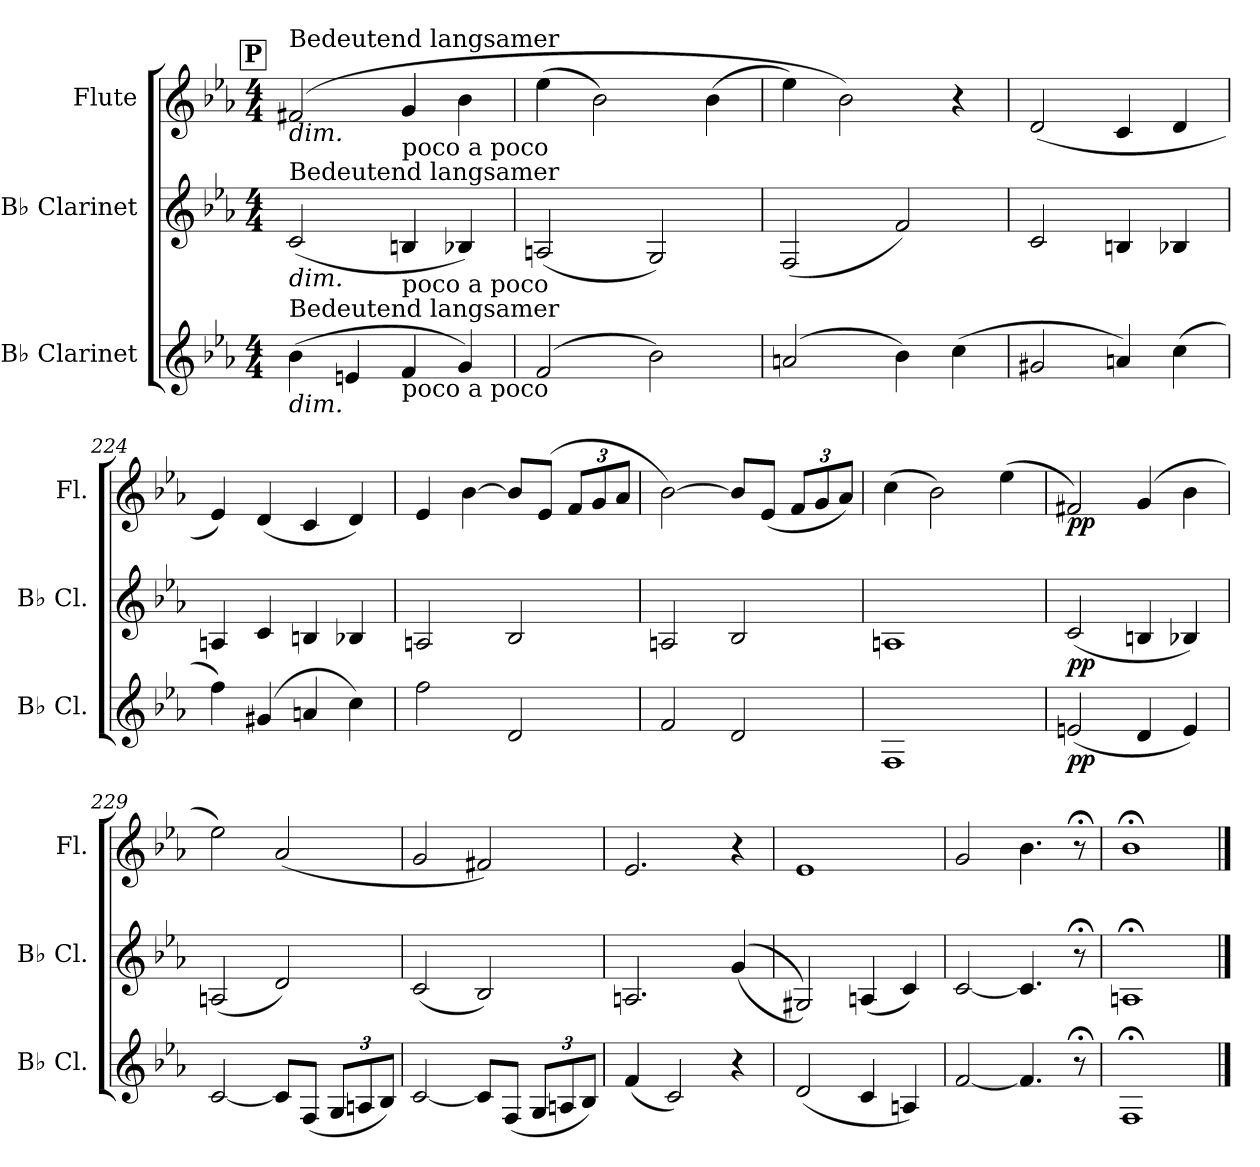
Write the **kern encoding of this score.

**kern	**dynam	**kern	**dynam	**kern	**dynam
*part3	*part3	*part2	*part2	*part1	*part1
*staff3	*staff3	*staff2	*staff2	*staff1	*staff1
*I"B♭ Clarinet	*	*I"B♭ Clarinet	*	*I"Flute	*
*I'B♭ Cl.	*	*I'B♭ Cl.	*	*I'Fl.	*
!!LO:LB:g=z
*clefG2	*	*clefG2	*	*clefG2	*
*ITrd1c2	*	*ITrd1c2	*	*	*
*k[b-e-a-d-g-]	*	*k[b-e-a-d-g-]	*	*k[b-e-a-]	*
*M4/4	*	*M4/4	*	*M4/4	*
!!LO:REH:place=s1:a:B:fs=14:t=P
=220	=220	=220	=220	=220	=220
!	!	!	!	!LO:TX:a:t=Bedeutend langsamer	!
!	!	!	!	!LO:TX:b:i:t=dim.	!
!	!	!LO:TX:a:t=Bedeutend langsamer	!	!	!
!	!	!LO:TX:b:i:t=dim.	!	!	!
!LO:TX:a:t=Bedeutend langsamer	!	!	!	!	!
!LO:TX:b:i:t=dim.	!	!	!	!	!
(>4a-\	.	(<2B-/	.	(>2f#X/	.
4dn/	.	.	.	.	.
!	!	!	!	!LO:TX:b:t=poco a poco	!
!	!	!LO:TX:b:t=poco a poco	!	!	!
!LO:TX:b:t=poco a poco	!	!	!	!	!
4e-/	.	4An/	.	4g/	.
4f/)	.	4A-X/)	.	4b-\	.
=221	=221	=221	=221	=221	=221
(>2e-/	.	(<2Gn/	.	(>4ee-\	.
.	.	.	.	2b-\)	.
2a-\)	.	2F/)	.	.	.
.	.	.	.	(>4b-\	.
=222	=222	=222	=222	=222	=222
(>2gn/	.	(<2E-/	.	4ee-\)	.
.	.	.	.	2b-\)	.
4a-\)	.	2e-/)	.	.	.
(>4b-\	.	.	.	4r	.
=223	=223	=223	=223	=223	=223
2f#X/	.	2B-/	.	(<2d/	.
4gn/)	.	4An/	.	4c/	.
(>4b-\	.	4A-X/	.	4d/	.
=224	=224	=224	=224	=224	=224
4ee-\)	.	4Gn/	.	4e-/)	.
(>4f#X/	.	4B-/	.	(<4d/	.
4gn/	.	4An/	.	4c/	.
4b-\)	.	4A-X/	.	4d/)	.
=225	=225	=225	=225	=225	=225
2ee-\	.	2Gn/	.	4e-/	.
.	.	.	.	[4b-\	.
2c/	.	2A-/	.	8b-/L]	.
.	.	.	.	(<8e-/J	.
*	*	*	*	*Xbrackettup	*
.	.	.	.	12f/L	.
.	.	.	.	12g/	.
.	.	.	.	12a-/J	.
!!LO:LB:g=z
=226	=226	=226	=226	=226	=226
2e-/	.	2Gn/	.	[2b-\)	.
2c/	.	2A-/	.	8b-/L]	.
.	.	.	.	(<8e-/J	.
.	.	.	.	12f/L	.
.	.	.	.	12g/	.
.	.	.	.	12a-/J)	.
=227	=227	=227	=227	=227	=227
1E-	.	1Gn	.	(>4cc\	.
.	.	.	.	2b-\)	.
.	.	.	.	(>4ee-\	.
=228	=228	=228	=228	=228	=228
!	!LO:DY:b	!	!LO:DY:b	!	!LO:DY:b
(<2dn/	pp	(<2B-/	pp	2f#X/)	pp
4c/	.	4An/	.	(>4g/	.
4d/)	.	4A-X/)	.	4b-\	.
=229	=229	=229	=229	=229	=229
[2B-/	.	(<2Gn/	.	2ee-\)	.
8B-/L]	.	2c/)	.	(<2a-/	.
(<8E-/J	.	.	.	.	.
*Xbrackettup	*	*	*	*	*
12F/L	.	.	.	.	.
12Gn/	.	.	.	.	.
12A-/J)	.	.	.	.	.
=230	=230	=230	=230	=230	=230
[2B-/	.	(<2B-/	.	2g/	.
8B-/L]	.	2A-/)	.	2f#X/)	.
(<8E-/J	.	.	.	.	.
12F/L	.	.	.	.	.
12Gn/	.	.	.	.	.
12A-/J)	.	.	.	.	.
=231	=231	=231	=231	=231	=231
(<4e-/	.	2.Gn/	.	2.e-/	.
2B-/)	.	.	.	.	.
4r	.	(<(<4f/	.	4r	.
!!LO:PB:g=z
=232	=232	=232	=232	=232	=232
(<2c/	.	2F#X/))	.	1e-	.
4B-/	.	(<4Gn/	.	.	.
4Gn/)	.	4B-/)	.	.	.
=233	=233	=233	=233	=233	=233
[2e-/	.	[2B-/	.	2g/	.
4.e-/]	.	4.B-/]	.	4.b-\	.
8r;<	.	8r;<	.	8r;<	.
=234	=234	=234	=234	=234	=234
1E-;<	.	1Gn;<	.	1b-;<	.
==	==	==	==	==	==
*-	*-	*-	*-	*-	*-
